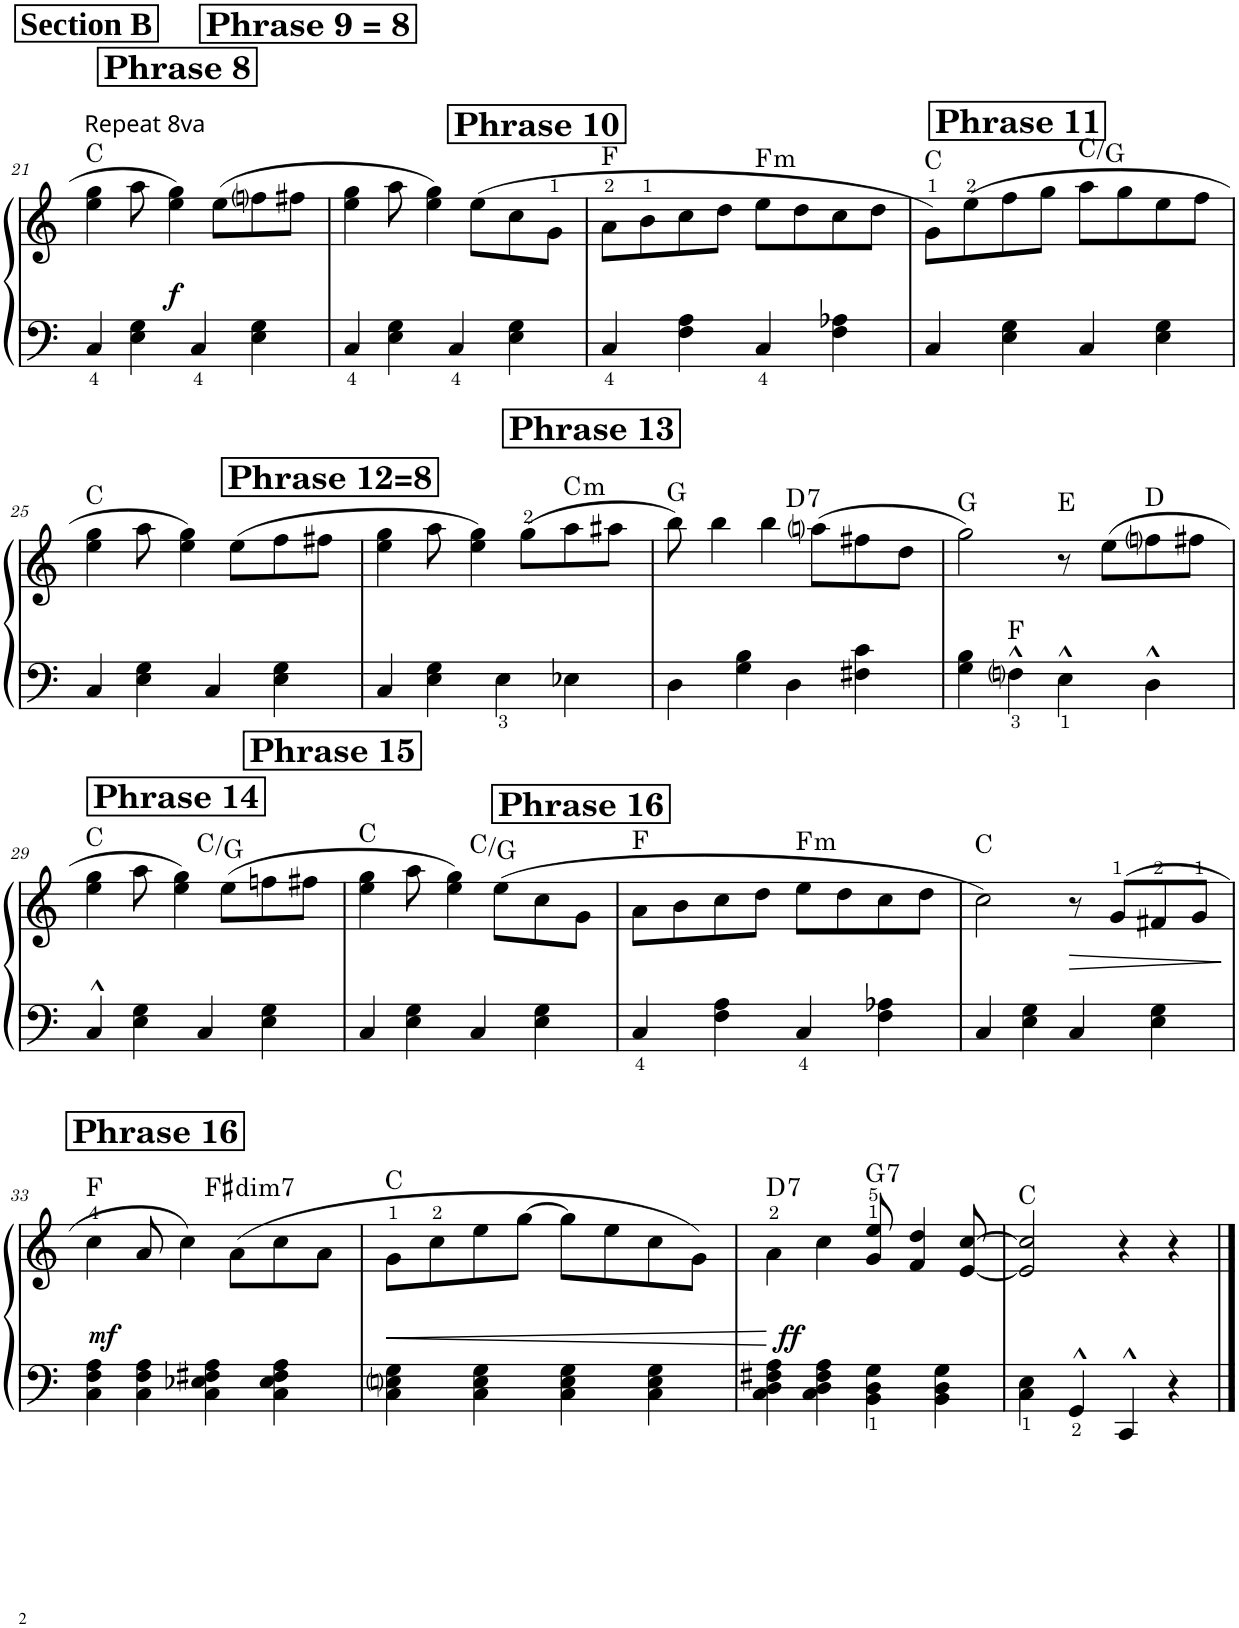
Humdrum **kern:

**kern	**kern	**dynam	**harte
*part1	*part1	*part1	*part1
*staff2	*staff1	*staff1/2	*
*I"Piano	*	*	*
*I'Pno	*	*	*
!!LO:PB:g=z
*clefF4	*clefG2	*	*
*k[]	*k[]	*	*
*M4/4	*M4/4	*	*
!!LO:REH:place=s1:a:B:cj:fs=14:t=Phrase 9 = 8:qo=2.5
!!LO:REH:place=s1:a:B:cj:fs=14:t=Phrase 8
=21	=21	=21	=21
!	!LO:TX:a:t=Repeat 8va	!	!
!	!LO:TX:a:B:t=Section B	!	!
!	!	!LO:DY:b	!
4C/	4ee\ 4gg\	f	C:maj
4E\ 4G\	8aa\	.	.
.	4ee\ 4gg\	.	.
4C/	.	.	.
.	(8ee\L	.	.
4E\ 4G\	8ffni\	.	.
.	8ff#X\J	.	.
!!LO:REH:place=s1:a:B:cj:fs=14:t=Phrase 10:qo=2.5
=22	=22	=22	=22
4C/	4ee\ 4gg\	.	.
4E\ 4G\	8aa\	.	.
.	4ee\ 4gg\)	.	.
4C/	.	.	.
.	(8ee\L	.	.
4E\ 4G\	8cc\	.	.
.	8g\J	.	.
=23	=23	=23	=23
4C/	8a\L	.	F:maj
.	8b\	.	.
4F\ 4A\	8cc\	.	.
.	8dd\J	.	.
!	!	!	!LO:H:kt=m
4C/	8ee\L	.	F:min
.	8dd\	.	.
4F\ 4A-X\	8cc\	.	.
.	8dd\J	.	.
!!LO:REH:place=s1:a:B:cj:fs=14:t=Phrase 11:qo=0.5
=24	=24	=24	=24
4C/	8g\L)	.	C:maj
.	(8ee\	.	.
4E\ 4G\	8ff\	.	.
.	8gg\J	.	.
4C/	8aa\L	.	C:maj/5
.	8gg\	.	.
4E\ 4G\	8ee\	.	.
.	8ff\J	.	.
!!LO:LB:g=z
!!LO:REH:place=s1:a:B:cj:fs=14:t=Phrase 12=8:qo=2.5
=25	=25	=25	=25
4C/	4ee\ 4gg\	.	C:maj
4E\ 4G\	8aa\	.	.
.	4ee\ 4gg\)	.	.
4C/	.	.	.
.	(8ee\L	.	.
4E\ 4G\	8ff\	.	.
.	8ff#X\J	.	.
!!LO:REH:place=s1:a:B:cj:fs=14:t=Phrase 13:qo=2.5
=26	=26	=26	=26
4C/	4ee\ 4gg\	.	.
4E\ 4G\	8aa\	.	.
.	4ee\ 4gg\)	.	.
4E\	.	.	.
.	(8gg\L	.	.
!	!	!	!LO:H:kt=m
4E-X\	8aa\	.	C:min
.	8aa#X\J	.	.
=27	=27	=27	=27
*	*^	*	*
4D\	8bb\)	2ryy	.	G:maj
.	4bb\	.	.	.
4G\ 4B\	.	.	.	.
.	4bb\	.	.	.
!	!	!	!	!LO:H:kt=7
4D\	.	2ryy	.	D:7
.	(8aani\L	.	.	.
4F#X\ 4c\	8ff#X\	.	.	.
.	8dd\J	.	.	.
=28	=28	=28	=28	=28
4G\ 4B\	2gg\)	4ryy	.	G:maj
4Fni^^\	.	2.ryy	.	F:maj
4E^^\	8r	.	.	E:maj
.	(8ee\L	.	.	.
4D^^\	8ffni\	.	.	D:maj
.	8ff#X\J	.	.	.
!!LO:LB:g=z	!!
!!LO:REH:place=s1:a:B:cj:fs=14:t=Phrase 15:qo=2.5	!!
!!LO:REH:place=s1:a:B:cj:fs=14:t=Phrase 14	!!
=29	=29	=29	=29	=29
4C^^/	4ee\ 4gg\	2ryy	.	C:maj
4E\ 4G\	8aa\	.	.	.
.	4ee\ 4gg\)	.	.	.
4C/	.	2ryy	.	C:maj/5
.	(8ee\L	.	.	.
4E\ 4G\	8ffn\	.	.	.
.	8ff#X\J	.	.	.
!!LO:REH:place=s1:a:B:cj:fs=14:t=Phrase 16:qo=2.5	!!
=30	=30	=30	=30	=30
4C/	4ee\ 4gg\	2ryy	.	C:maj
4E\ 4G\	8aa\	.	.	.
.	4ee\ 4gg\)	.	.	.
4C/	.	2ryy	.	C:maj/5
.	(8ee\L	.	.	.
4E\ 4G\	8cc\	.	.	.
.	8g\J	.	.	.
*	*v	*v	*	*
=31	=31	=31	=31
4C/	8a\L	.	F:maj
.	8b\	.	.
4F\ 4A\	8cc\	.	.
.	8dd\J	.	.
!	!	!	!LO:H:kt=m
4C/	8ee\L	.	F:min
.	8dd\	.	.
4F\ 4A-X\	8cc\	.	.
.	8dd\J	.	.
=32	=32	=32	=32
4C/	2cc\)	.	C:maj
4E\ 4G\	.	.	.
!	!	!LO:HP:b	!
4C/	8r	>	.
.	(8g/L	.	.
4E\ 4G\	8f#X/	.	.
.	8g/J	.	.
.	.	]	.
!!LO:LB:g=z
!!LO:REH:place=s1:a:B:cj:fs=14:t=Phrase 16
=33	=33	=33	=33
!	!	!LO:DY:b	!
*	*^	*	*
4C\ 4F\ 4A\	4cc\	2ryy	mf	F:maj
4C\ 4F\ 4A\	8a/	.	.	.
.	4cc\)	.	.	.
!	!	!	!	!LO:H:kt=dim7
4C\ 4E-X\ 4F#X\ 4A\	.	2ryy	.	F#:dim7
.	(8a\L	.	.	.
4C\ 4E-\ 4F#\ 4A\	8cc\	.	.	.
.	8a\J	.	.	.
=34	=34	=34	=34	=34
!	!	!	!LO:HP:b	!
*	*v	*v	*	*
4C\ 4Eni\ 4G\	8g\L	<	C:maj
.	8cc\	.	.
4C\ 4E\ 4G\	8ee\	.	.
.	[8gg\J	.	.
4C\ 4E\ 4G\	8gg\L]	.	.
.	8ee\	.	.
4C\ 4E\ 4G\	8cc\	.	.
.	8g\J)	.	.
.	.	[	.
=35	=35	=35	=35
!	!	!LO:DY:b	!LO:H:kt=7
4C\ 4D\ 4F#X\ 4A\	4a\	ff	D:7
4C\ 4D\ 4F#\ 4A\	4cc\	.	.
!	!	!	!LO:H:kt=7
4BB\ 4D\ 4G\	8g/ 8ee/	.	G:7
.	4f/ 4dd/	.	.
4BB\ 4D\ 4G\	.	.	.
.	[8e/ [8cc/	.	.
=36	=36	=36	=36
4C\ 4E\	2e/] 2cc/]	.	C:maj
4GG^^/	.	.	.
4CC^^/	4r	.	.
4r	4r	.	.
==	==	==	==
*-	*-	*-	*-
